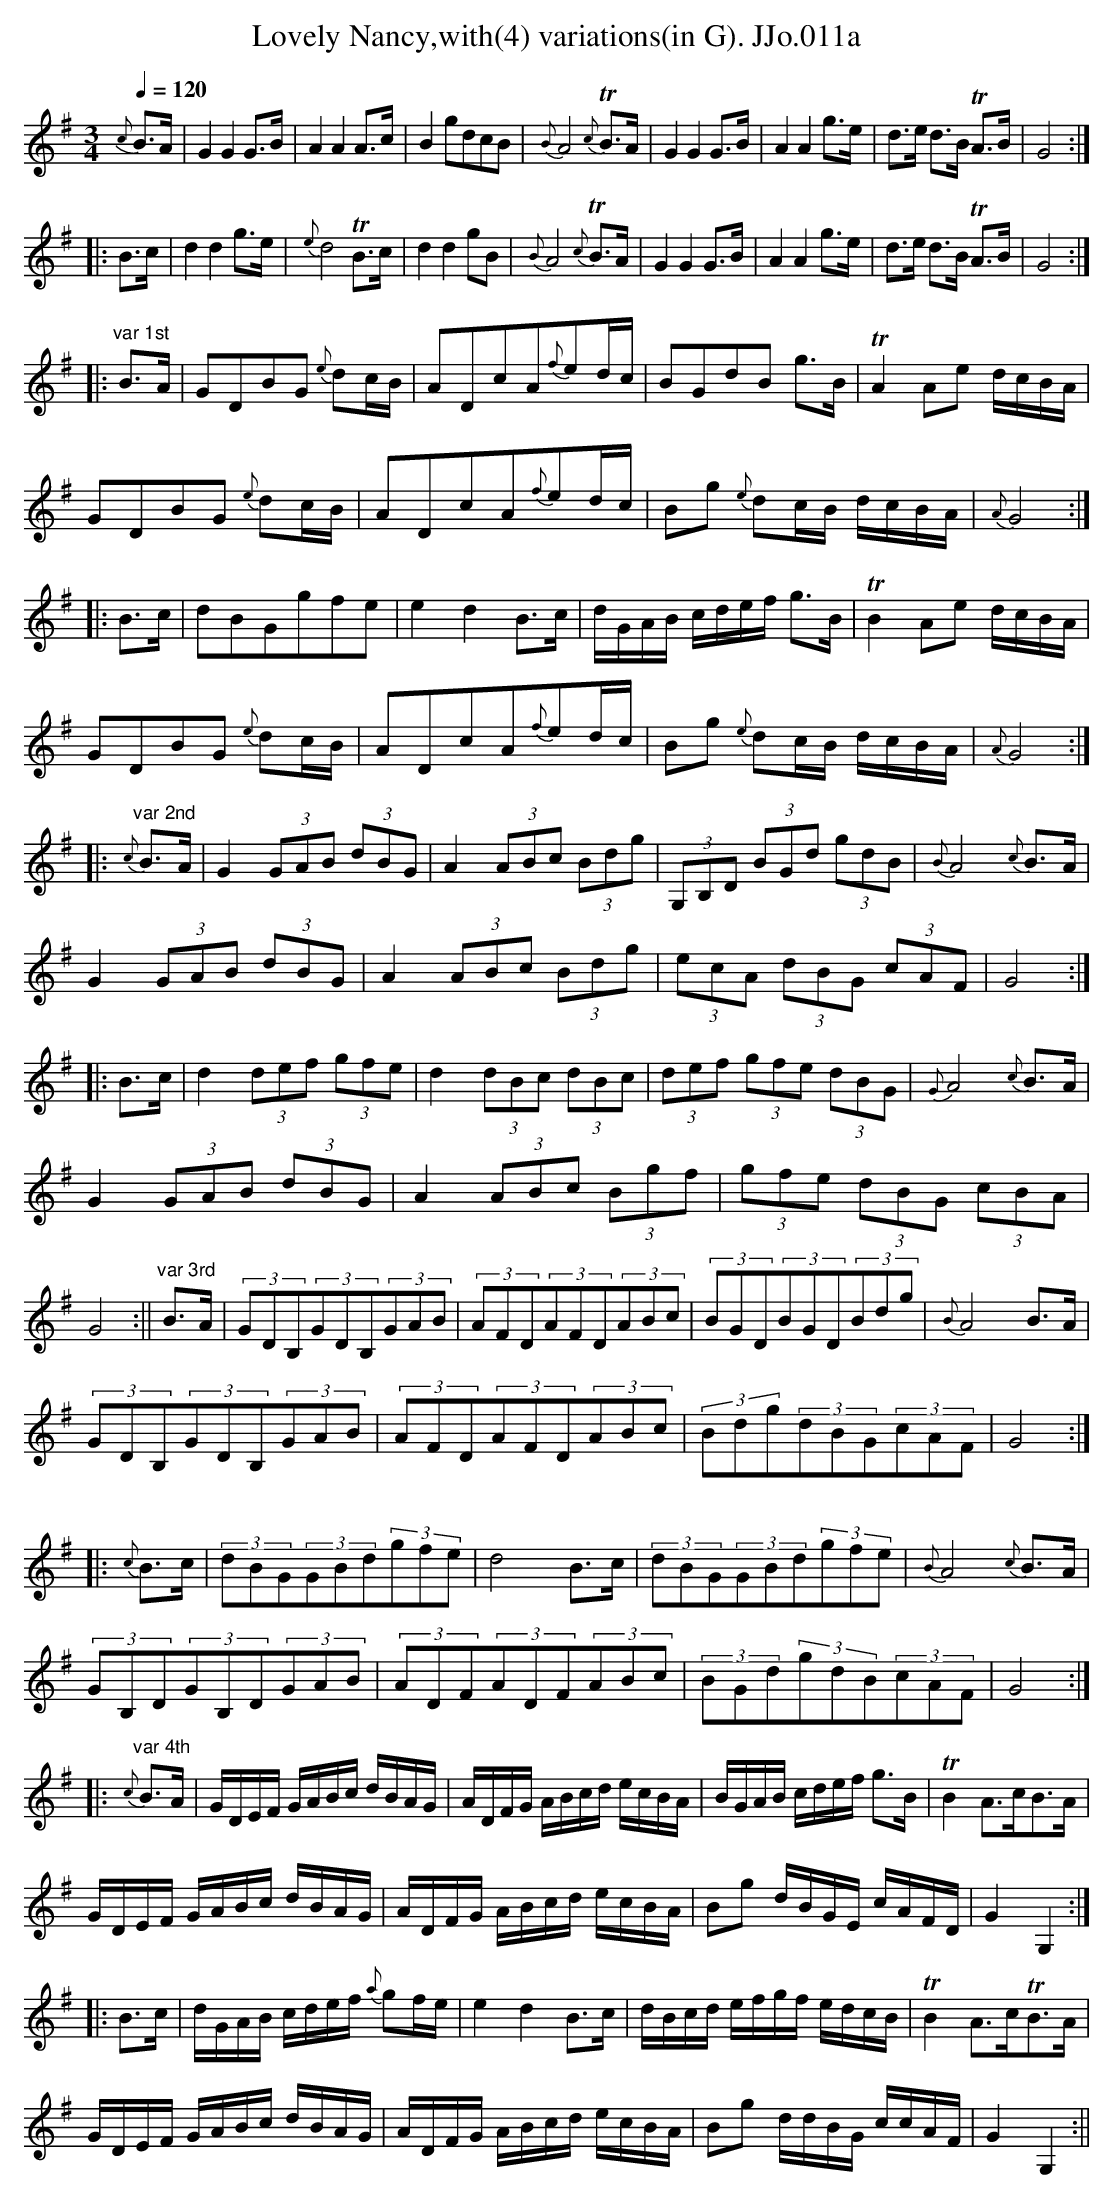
X:1
T:Lovely Nancy,with(4) variations(in G). JJo.011a
M:3/4
L:1/8
Q:1/4=120
K:G major
{c}B>A|G2G2G>B|A2A2A>c|B2gdcB|{B}A4{c}TB>A|G2G2G>B|A2A2g>e|d>e d>B TA>B|G4::!
B>c|d2d2g>e|{e}d4TB>c|d2d2gB|{B}A4{c}TB>A|G2G2G>B|A2A2g>e|d>e d>B TA>B|G4::!
"var 1st"B>A|GDBG {e}dc/B/|ADcA{f}ed/c/|BGdB g>B|TA2Ae d/c/B/A/|!
GDBG {e}dc/B/|ADcA{f}ed/c/|Bg {e}dc/B/ d/c/B/A/|{A}G4::!
B>c|dBGgfe|e2d2B>c|d/G/A/B/ c/d/e/f/ g>B|TB2Ae d/c/B/A/|!
GDBG {e}dc/B/|ADcA{f}ed/c/|Bg {e}dc/B/ d/c/B/A/|{A}G4::!
"var 2nd"{c}B>A|G2(3GAB (3dBG|A2(3ABc (3Bdg|(3G,B,D (3BGd (3gdB|{B}A4 {c}B>A|!
G2(3GAB (3dBG|A2(3ABc (3Bdg|(3ecA (3dBG (3cAF|G4::!
B>c|d2 (3def (3gfe|d2 (3dBc (3dBc|(3def (3gfe (3dBG|{G}A4 {c}B>A|!
G2(3GAB (3dBG|A2(3ABc (3Bgf|(3gfe (3dBG (3cBA|G4:||
"var 3rd"B>A|(3GDB,(3GDB,(3GAB|(3AFD(3AFD(3ABc|(3BGD(3BGD(3Bdg|{B}A4B>A|!
(3GDB,(3GDB,(3GAB|(3AFD(3AFD(3ABc|(3Bdg(3dBG(3cAF|G4::!
{c}B>c|(3dBG(3GBd(3gfe|d4B>c|(3dBG(3GBd(3gfe|{B}A4{c}B>A|!
(3GB,D(3GB,D(3GAB|(3ADF(3ADF(3ABc|(3BGd(3gdB(3cAF|G4::!
"var 4th"{c}B>A|G/D/E/F/ G/A/B/c/ d/B/A/G/|A/D/F/G/ A/B/c/d/ e/c/B/A/|B/G/A/B/ c/d/e/f/ g>B|TB2A>cB>A|!
G/D/E/F/ G/A/B/c/ d/B/A/G/|A/D/F/G/ A/B/c/d/ e/c/B/A/|Bg d/B/G/E/ c/A/F/D/|G2G,2::!
B>c|d/G/A/B/ c/d/e/f/ {a}gf/e/|e2d2B>c|d/B/c/d/ e/f/g/f/ e/d/c/B/|TB2 A>cTB>A|!
G/D/E/F/ G/A/B/c/ d/B/A/G/|A/D/F/G/ A/B/c/d/ e/c/B/A/|Bg d/d/B/G/ c/c/A/F/|G2G,2:||
